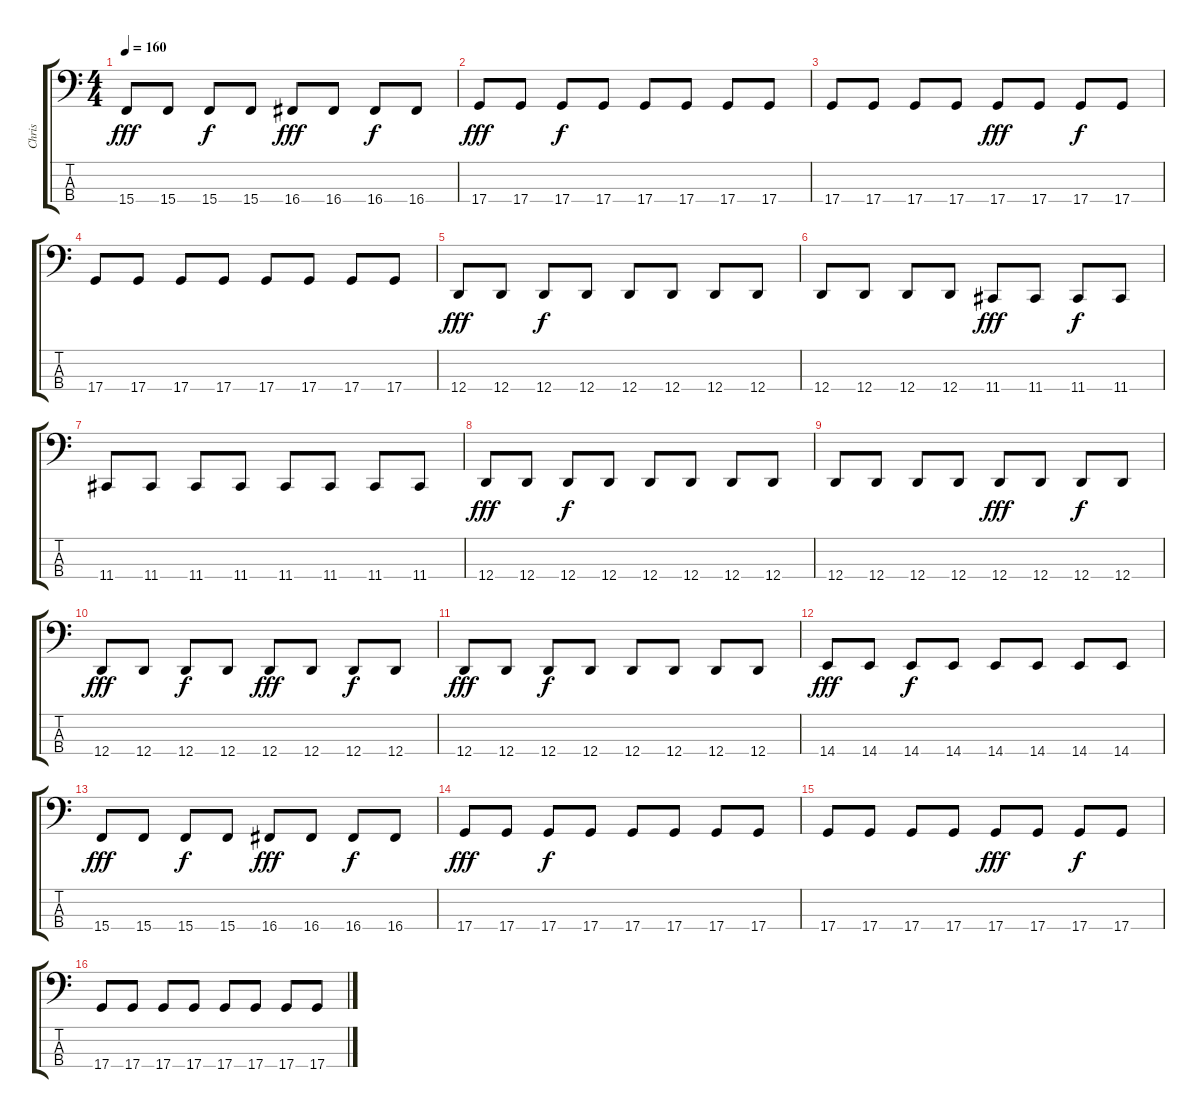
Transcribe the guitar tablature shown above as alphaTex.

\track ("Chris" "Chris") {instrument lead8bassandlead}
\staff {score tabs}
\tuning (G2 D2 A1 D1) {hide}
\ts (4 4)
\tempo 160
\clef f4
\ks c
15.4.8{dy fff} 15.4.8 15.4.8{dy f} 15.4.8 16.4.8{dy fff} 16.4.8 16.4.8{dy f} 16.4.8 |
17.4.8{dy fff} 17.4.8 17.4.8{dy f} 17.4.8 17.4.8 17.4.8 17.4.8 17.4.8 |
17.4.8 17.4.8 17.4.8 17.4.8 17.4.8{dy fff} 17.4.8 17.4.8{dy f} 17.4.8 |
17.4.8 17.4.8 17.4.8 17.4.8 17.4.8 17.4.8 17.4.8 17.4.8 |
12.4.8{dy fff} 12.4.8 12.4.8{dy f} 12.4.8 12.4.8 12.4.8 12.4.8 12.4.8 |
12.4.8 12.4.8 12.4.8 12.4.8 11.4.8{dy fff} 11.4.8 11.4.8{dy f} 11.4.8 |
11.4.8 11.4.8 11.4.8 11.4.8 11.4.8 11.4.8 11.4.8 11.4.8 |
12.4.8{dy fff} 12.4.8 12.4.8{dy f} 12.4.8 12.4.8 12.4.8 12.4.8 12.4.8 |
12.4.8 12.4.8 12.4.8 12.4.8 12.4.8{dy fff} 12.4.8 12.4.8{dy f} 12.4.8 |
12.4.8{dy fff} 12.4.8 12.4.8{dy f} 12.4.8 12.4.8{dy fff} 12.4.8 12.4.8{dy f} 12.4.8 |
12.4.8{dy fff} 12.4.8 12.4.8{dy f} 12.4.8 12.4.8 12.4.8 12.4.8 12.4.8 |
14.4.8{dy fff} 14.4.8 14.4.8{dy f} 14.4.8 14.4.8 14.4.8 14.4.8 14.4.8 |
15.4.8{dy fff} 15.4.8 15.4.8{dy f} 15.4.8 16.4.8{dy fff} 16.4.8 16.4.8{dy f} 16.4.8 |
17.4.8{dy fff} 17.4.8 17.4.8{dy f} 17.4.8 17.4.8 17.4.8 17.4.8 17.4.8 |
17.4.8 17.4.8 17.4.8 17.4.8 17.4.8{dy fff} 17.4.8 17.4.8{dy f} 17.4.8 |
17.4.8 17.4.8 17.4.8 17.4.8 17.4.8 17.4.8 17.4.8 17.4.8
